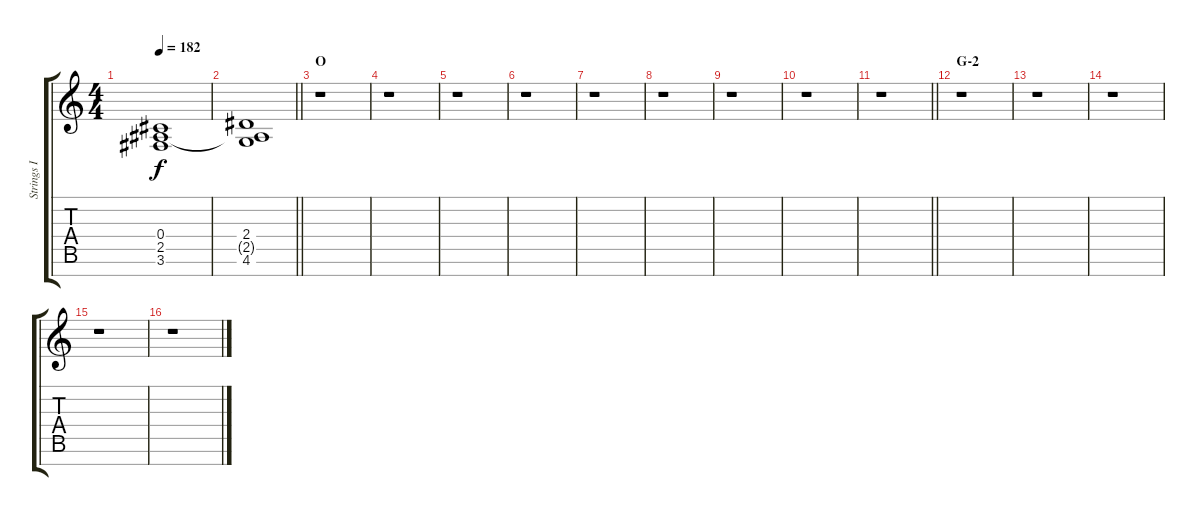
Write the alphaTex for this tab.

\track ("Strings I" "Strings I") {instrument stringensemble1}
\staff {score tabs}
\tuning (Eb5 Bb4 Gb4 Db4 Ab3 Eb3 Bb2) {hide}
\ts (4 4)
\tempo 182
\clef g2
\ks c
(0.4 2.5 3.6).1{dy f} |
\barLineRight lightlight
(2.4 2.5{t} 4.6).1 |
\section ("" "O")
r.1 |
r.1 |
r.1 |
r.1 |
r.1 |
r.1 |
r.1 |
r.1 |
\barLineRight lightlight
r.1 |
\section ("" "G-2")
r.1 |
r.1 |
r.1 |
r.1 |
r.1
